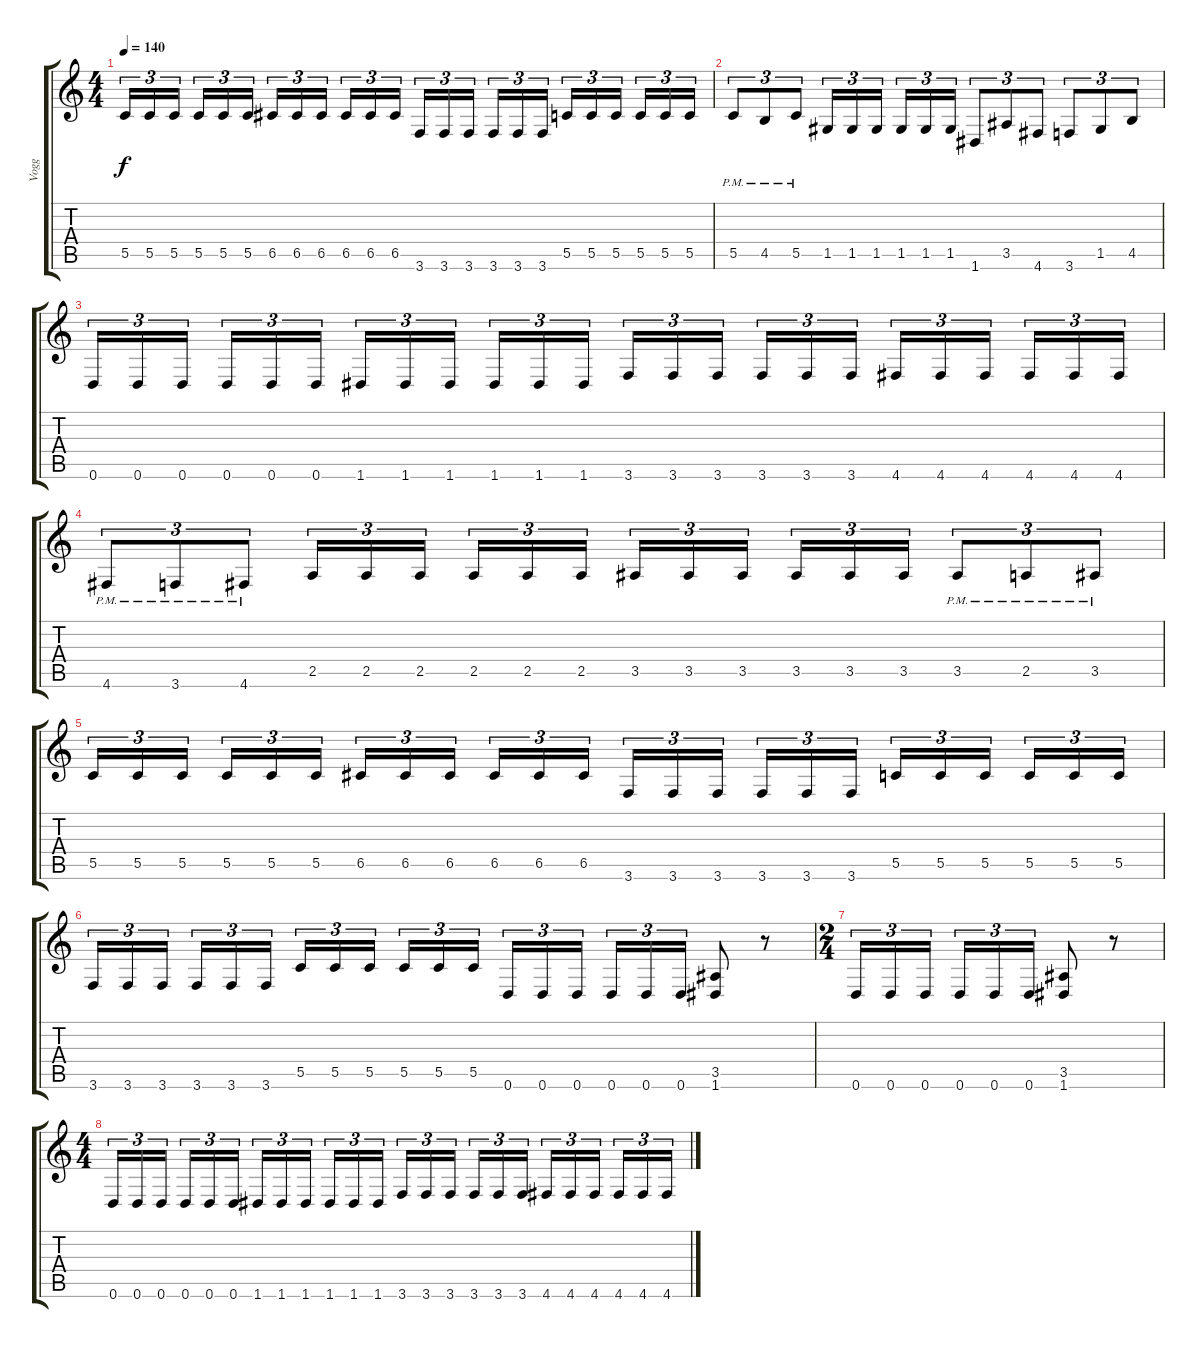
\track ("Vogg" "Vogg") {instrument distortionguitar}
\staff {score tabs}
\tuning (D4 A3 F3 C3 G2 D2) {hide}
\ts (4 4)
\tempo 140
\clef g2
\ks c
5.5.16{tu (3 2) dy f} 5.5.16{tu (3 2)} 5.5.16{tu (3 2)} 5.5.16{tu (3 2)} 5.5.16{tu (3 2)} 5.5.16{tu (3 2)} 6.5.16{tu (3 2)} 6.5.16{tu (3 2)} 6.5.16{tu (3 2)} 6.5.16{tu (3 2)} 6.5.16{tu (3 2)} 6.5.16{tu (3 2)} 3.6.16{tu (3 2)} 3.6.16{tu (3 2)} 3.6.16{tu (3 2)} 3.6.16{tu (3 2)} 3.6.16{tu (3 2)} 3.6.16{tu (3 2)} 5.5.16{tu (3 2)} 5.5.16{tu (3 2)} 5.5.16{tu (3 2)} 5.5.16{tu (3 2)} 5.5.16{tu (3 2)} 5.5.16{tu (3 2)} |
5.5{pm}.8{tu (3 2)} 4.5{pm}.8{tu (3 2)} 5.5{pm}.8{tu (3 2)} 1.5.16{tu (3 2)} 1.5.16{tu (3 2)} 1.5.16{tu (3 2)} 1.5.16{tu (3 2)} 1.5.16{tu (3 2)} 1.5.16{tu (3 2)} 1.6.8{tu (3 2)} 3.5.8{tu (3 2)} 4.6.8{tu (3 2)} 3.6.8{tu (3 2)} 1.5.8{tu (3 2)} 4.5.8{tu (3 2)} |
0.6.16{tu (3 2)} 0.6.16{tu (3 2)} 0.6.16{tu (3 2)} 0.6.16{tu (3 2)} 0.6.16{tu (3 2)} 0.6.16{tu (3 2)} 1.6.16{tu (3 2)} 1.6.16{tu (3 2)} 1.6.16{tu (3 2)} 1.6.16{tu (3 2)} 1.6.16{tu (3 2)} 1.6.16{tu (3 2)} 3.6.16{tu (3 2)} 3.6.16{tu (3 2)} 3.6.16{tu (3 2)} 3.6.16{tu (3 2)} 3.6.16{tu (3 2)} 3.6.16{tu (3 2)} 4.6.16{tu (3 2)} 4.6.16{tu (3 2)} 4.6.16{tu (3 2)} 4.6.16{tu (3 2)} 4.6.16{tu (3 2)} 4.6.16{tu (3 2)} |
4.6{pm}.8{tu (3 2)} 3.6{pm}.8{tu (3 2)} 4.6{pm}.8{tu (3 2)} 2.5.16{tu (3 2)} 2.5.16{tu (3 2)} 2.5.16{tu (3 2)} 2.5.16{tu (3 2)} 2.5.16{tu (3 2)} 2.5.16{tu (3 2)} 3.5.16{tu (3 2)} 3.5.16{tu (3 2)} 3.5.16{tu (3 2)} 3.5.16{tu (3 2)} 3.5.16{tu (3 2)} 3.5.16{tu (3 2)} 3.5{pm}.8{tu (3 2)} 2.5{pm}.8{tu (3 2)} 3.5{pm}.8{tu (3 2)} |
5.5.16{tu (3 2)} 5.5.16{tu (3 2)} 5.5.16{tu (3 2)} 5.5.16{tu (3 2)} 5.5.16{tu (3 2)} 5.5.16{tu (3 2)} 6.5.16{tu (3 2)} 6.5.16{tu (3 2)} 6.5.16{tu (3 2)} 6.5.16{tu (3 2)} 6.5.16{tu (3 2)} 6.5.16{tu (3 2)} 3.6.16{tu (3 2)} 3.6.16{tu (3 2)} 3.6.16{tu (3 2)} 3.6.16{tu (3 2)} 3.6.16{tu (3 2)} 3.6.16{tu (3 2)} 5.5.16{tu (3 2)} 5.5.16{tu (3 2)} 5.5.16{tu (3 2)} 5.5.16{tu (3 2)} 5.5.16{tu (3 2)} 5.5.16{tu (3 2)} |
3.6.16{tu (3 2)} 3.6.16{tu (3 2)} 3.6.16{tu (3 2)} 3.6.16{tu (3 2)} 3.6.16{tu (3 2)} 3.6.16{tu (3 2)} 5.5.16{tu (3 2)} 5.5.16{tu (3 2)} 5.5.16{tu (3 2)} 5.5.16{tu (3 2)} 5.5.16{tu (3 2)} 5.5.16{tu (3 2)} 0.6.16{tu (3 2)} 0.6.16{tu (3 2)} 0.6.16{tu (3 2)} 0.6.16{tu (3 2)} 0.6.16{tu (3 2)} 0.6.16{tu (3 2)} (3.5 1.6).8 r.8 |
\ts (2 4)
0.6.16{tu (3 2)} 0.6.16{tu (3 2)} 0.6.16{tu (3 2)} 0.6.16{tu (3 2)} 0.6.16{tu (3 2)} 0.6.16{tu (3 2)} (3.5 1.6).8 r.8 |
\ts (4 4)
0.6.16{tu (3 2)} 0.6.16{tu (3 2)} 0.6.16{tu (3 2)} 0.6.16{tu (3 2)} 0.6.16{tu (3 2)} 0.6.16{tu (3 2)} 1.6.16{tu (3 2)} 1.6.16{tu (3 2)} 1.6.16{tu (3 2)} 1.6.16{tu (3 2)} 1.6.16{tu (3 2)} 1.6.16{tu (3 2)} 3.6.16{tu (3 2)} 3.6.16{tu (3 2)} 3.6.16{tu (3 2)} 3.6.16{tu (3 2)} 3.6.16{tu (3 2)} 3.6.16{tu (3 2)} 4.6.16{tu (3 2)} 4.6.16{tu (3 2)} 4.6.16{tu (3 2)} 4.6.16{tu (3 2)} 4.6.16{tu (3 2)} 4.6.16{tu (3 2)}
